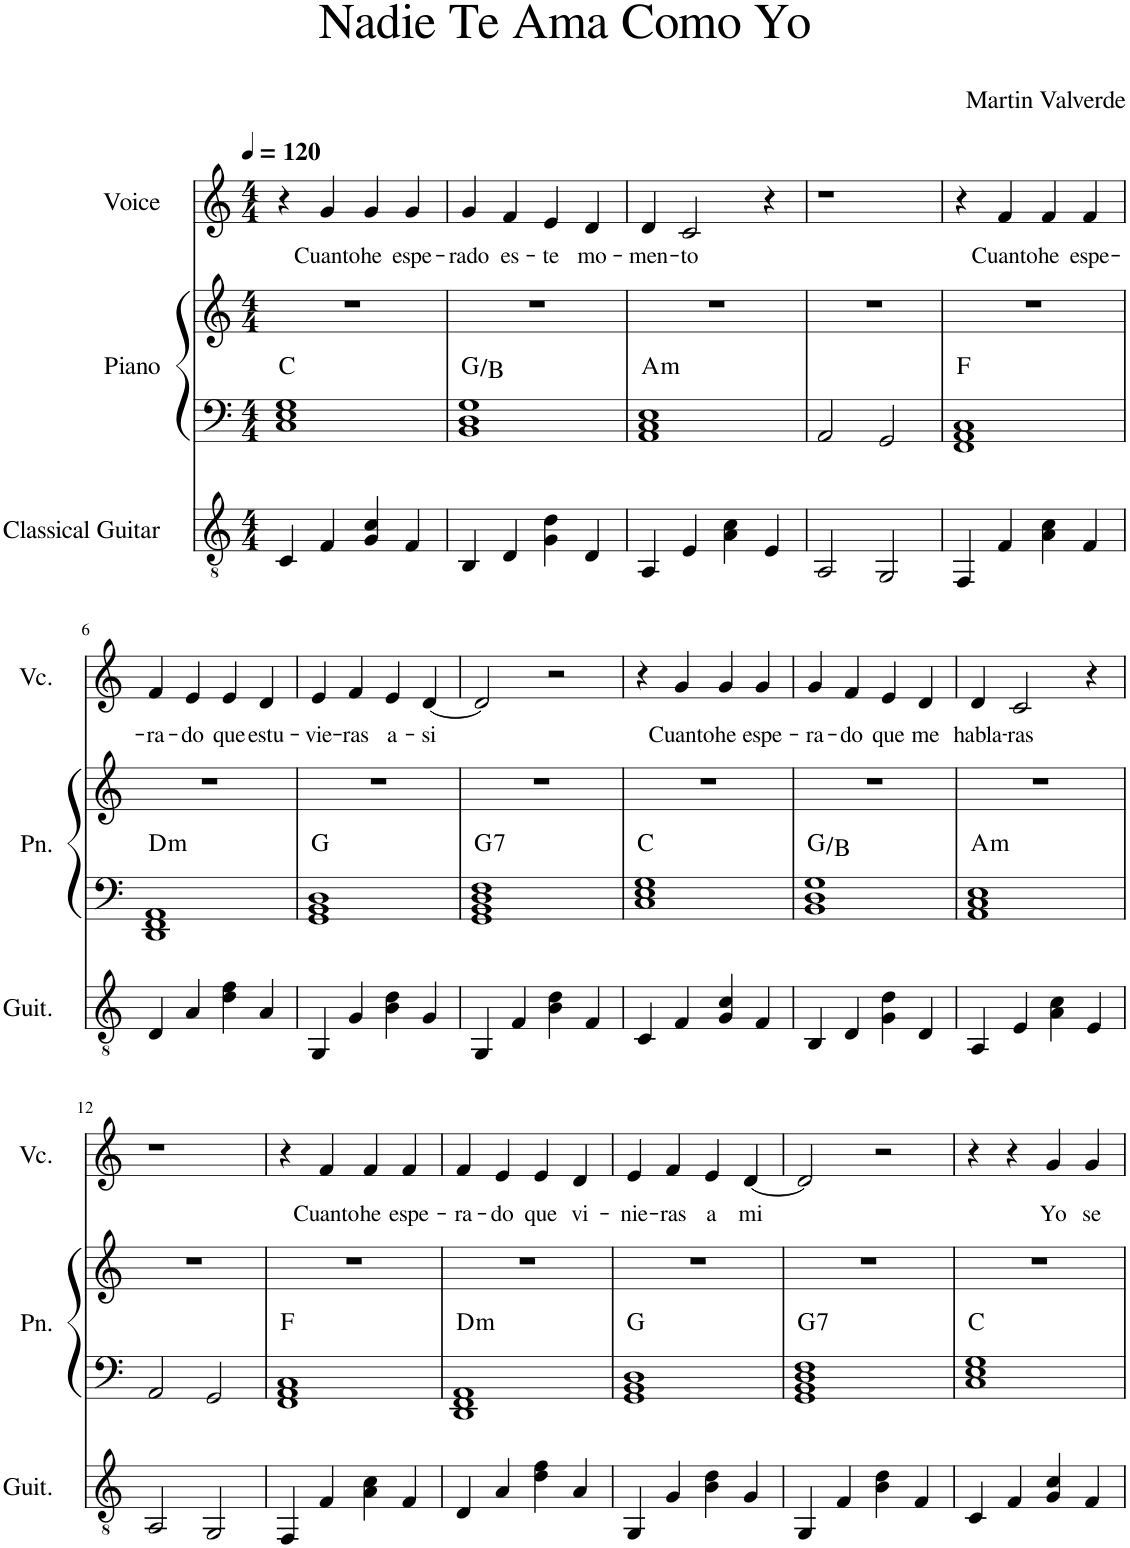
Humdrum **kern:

**kern	**kern	**kern	**harte	**kern	**text
*part3	*part2	*part2	*part2	*part1	*part1
*staff4	*staff3	*staff2	*	*staff1	*staff1
*I"Classical Guitar	*I"Piano	*	*	*I"Voice	*
*I'Guit.	*I'Pn.	*	*	*I'Vc.	*
*clefGv2	*clefF4	*clefG2	*	*clefG2	*
*k[]	*k[]	*k[]	*	*k[]	*
*M4/4	*M4/4	*M4/4	*	*M4/4	*
*MM120	*MM120	*MM120	*	*MM120	*
=1	=1	=1	=1	=1	=1
4C/	1C 1E 1G	1r	C:maj	4r	.
!	!	!	!	!	!LO:LY:b
4F/	.	.	.	4g/	Cuanto
!	!	!	!	!	!LO:LY:b
4G/ 4c/	.	.	.	4g/	he
!	!	!	!	!	!LO:LY:b
4F/	.	.	.	4g/	espe-
=2	=2	=2	=2	=2	=2
!	!	!	!	!	!LO:LY:b
4BB/	1BB 1D 1G	1r	G:maj/3	4g/	-rado
!	!	!	!	!	!LO:LY:b
4D/	.	.	.	4f/	es-
!	!	!	!	!	!LO:LY:b
4G\ 4d\	.	.	.	4e/	-te
!	!	!	!	!	!LO:LY:b
4D/	.	.	.	4d/	mo-
=3	=3	=3	=3	=3	=3
!	!	!	!LO:H:kt=m	!	!LO:LY:b
4AA/	1AA 1C 1E	1r	A:min	4d/	-men-
!	!	!	!	!	!LO:LY:b
4E/	.	.	.	2c/	-to
4A\ 4c\	.	.	.	.	.
4E/	.	.	.	4r	.
=4	=4	=4	=4	=4	=4
2AA/	2AA/	1r	.	1r	.
2GG/	2GG/	.	.	.	.
=5	=5	=5	=5	=5	=5
4FF/	1FF 1AA 1C	1r	F:maj	4r	.
!	!	!	!	!	!LO:LY:b
4F/	.	.	.	4f/	Cuanto
!	!	!	!	!	!LO:LY:b
4A\ 4c\	.	.	.	4f/	he
!	!	!	!	!	!LO:LY:b
4F/	.	.	.	4f/	espe-
!!LO:LB:g=z
=6	=6	=6	=6	=6	=6
!	!	!	!LO:H:kt=m	!	!LO:LY:b
4D/	1DD 1FF 1AA	1r	D:min	4f/	-ra-
!	!	!	!	!	!LO:LY:b
4A/	.	.	.	4e/	-do
!	!	!	!	!	!LO:LY:b
4d\ 4f\	.	.	.	4e/	que
!	!	!	!	!	!LO:LY:b
4A/	.	.	.	4d/	estu-
=7	=7	=7	=7	=7	=7
!	!	!	!	!	!LO:LY:b
4GG/	1GG 1BB 1D	1r	G:maj	4e/	-vie-
!	!	!	!	!	!LO:LY:b
4G/	.	.	.	4f/	-ras
!	!	!	!	!	!LO:LY:b
4B\ 4d\	.	.	.	4e/	a-
!	!	!	!	!	!LO:LY:b
4G/	.	.	.	[4d/	-si
=8	=8	=8	=8	=8	=8
!	!	!	!LO:H:kt=7	!	!
4GG/	1GG 1BB 1D 1F	1r	G:7	2d/]	.
4F/	.	.	.	.	.
4B\ 4d\	.	.	.	2r	.
4F/	.	.	.	.	.
=9	=9	=9	=9	=9	=9
4C/	1C 1E 1G	1r	C:maj	4r	.
!	!	!	!	!	!LO:LY:b
4F/	.	.	.	4g/	Cuanto
!	!	!	!	!	!LO:LY:b
4G/ 4c/	.	.	.	4g/	he
!	!	!	!	!	!LO:LY:b
4F/	.	.	.	4g/	espe-
=10	=10	=10	=10	=10	=10
!	!	!	!	!	!LO:LY:b
4BB/	1BB 1D 1G	1r	G:maj/3	4g/	-ra-
!	!	!	!	!	!LO:LY:b
4D/	.	.	.	4f/	-do
!	!	!	!	!	!LO:LY:b
4G\ 4d\	.	.	.	4e/	que
!	!	!	!	!	!LO:LY:b
4D/	.	.	.	4d/	me
=11	=11	=11	=11	=11	=11
!	!	!	!LO:H:kt=m	!	!LO:LY:b
4AA/	1AA 1C 1E	1r	A:min	4d/	habla-
!	!	!	!	!	!LO:LY:b
4E/	.	.	.	2c/	-ras
4A\ 4c\	.	.	.	.	.
4E/	.	.	.	4r	.
!!LO:LB:g=z
=12	=12	=12	=12	=12	=12
2AA/	2AA/	1r	.	1r	.
2GG/	2GG/	.	.	.	.
=13	=13	=13	=13	=13	=13
4FF/	1FF 1AA 1C	1r	F:maj	4r	.
!	!	!	!	!	!LO:LY:b
4F/	.	.	.	4f/	Cuanto
!	!	!	!	!	!LO:LY:b
4A\ 4c\	.	.	.	4f/	he
!	!	!	!	!	!LO:LY:b
4F/	.	.	.	4f/	espe-
=14	=14	=14	=14	=14	=14
!	!	!	!LO:H:kt=m	!	!LO:LY:b
4D/	1DD 1FF 1AA	1r	D:min	4f/	-ra-
!	!	!	!	!	!LO:LY:b
4A/	.	.	.	4e/	-do
!	!	!	!	!	!LO:LY:b
4d\ 4f\	.	.	.	4e/	que
!	!	!	!	!	!LO:LY:b
4A/	.	.	.	4d/	vi-
=15	=15	=15	=15	=15	=15
!	!	!	!	!	!LO:LY:b
4GG/	1GG 1BB 1D	1r	G:maj	4e/	-nie-
!	!	!	!	!	!LO:LY:b
4G/	.	.	.	4f/	-ras
!	!	!	!	!	!LO:LY:b
4B\ 4d\	.	.	.	4e/	a
!	!	!	!	!	!LO:LY:b
4G/	.	.	.	[4d/	mi
=16	=16	=16	=16	=16	=16
!	!	!	!LO:H:kt=7	!	!
4GG/	1GG 1BB 1D 1F	1r	G:7	2d/]	.
4F/	.	.	.	.	.
4B\ 4d\	.	.	.	2r	.
4F/	.	.	.	.	.
=17	=17	=17	=17	=17	=17
4C/	1C 1E 1G	1r	C:maj	4r	.
4F/	.	.	.	4r	.
!	!	!	!	!	!LO:LY:b
4G/ 4c/	.	.	.	4g/	Yo
!	!	!	!	!	!LO:LY:b
4F/	.	.	.	4g/	se
=	=	=	=	=	=
*-	*-	*-	*-	*-	*-
